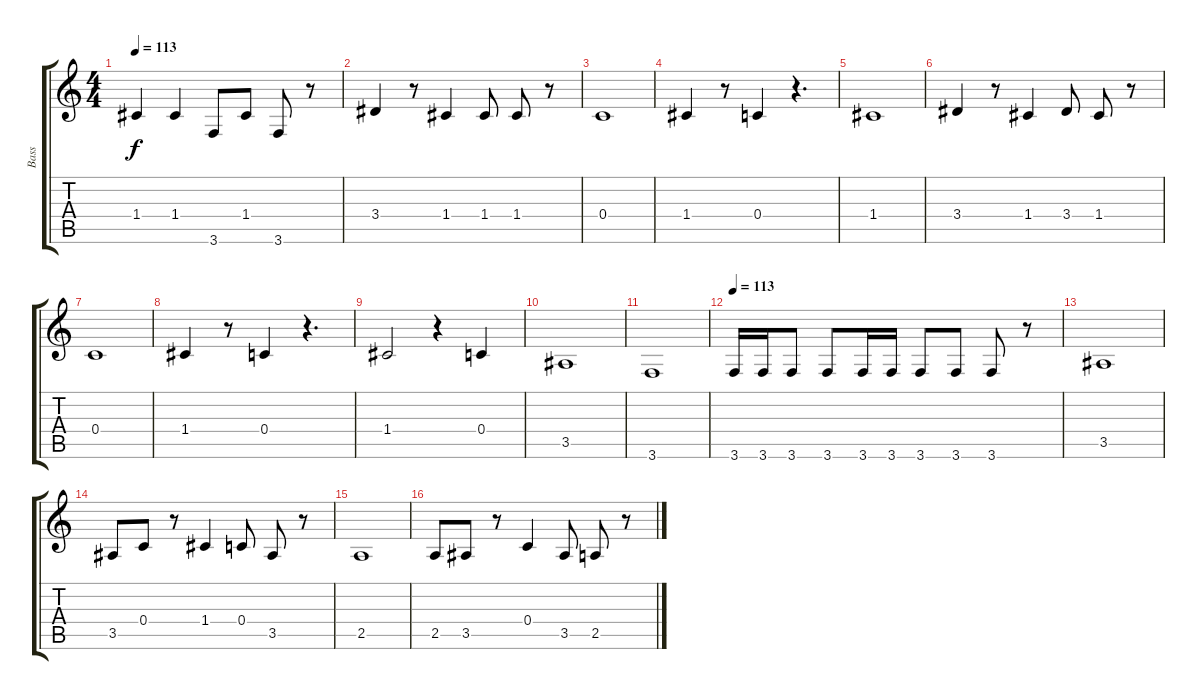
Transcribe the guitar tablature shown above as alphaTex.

\track ("Bass" "Bass") {instrument electricbassfinger}
\staff {score tabs}
\tuning (D4 A3 F3 C3 G2 D2) {hide}
\ts (4 4)
\tempo 113
\clef g2
\ks c
1.4.4{dy f} 1.4.4 3.6.8 1.4.8 3.6.8 r.8 |
3.4.4 r.8 1.4.4 1.4.8 1.4.8 r.8 |
0.4.1 |
1.4.4 r.8 0.4.4 r.4{d} |
1.4.1 |
3.4.4 r.8 1.4.4 3.4.8 1.4.8 r.8 |
0.4.1 |
1.4.4 r.8 0.4.4 r.4{d} |
1.4.2 r.4 0.4.4 |
3.5.1 |
3.6.1{volume 16 balance 8} |
\tempo 113
3.6.16{volume 16 balance 8} 3.6.16 3.6.8 3.6.8 3.6.16 3.6.16 3.6.8 3.6.8 3.6.8 r.8 |
3.5.1{volume 16 balance 8} |
3.5.8 0.4.8 r.8 1.4.4 0.4.8 3.5.8 r.8 |
2.5.1 |
2.5.8 3.5.8 r.8 0.4.4 3.5.8 2.5.8 r.8
